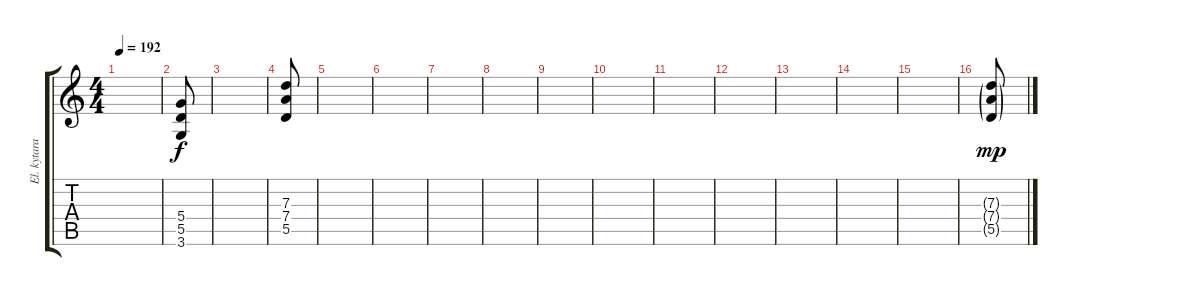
\track ("El. kytara" "El. kytara") {instrument distortionguitar}
\staff {score tabs}
\tuning (E4 B3 G3 D3 A2 E2) {hide}
\ts (4 4)
\tempo 192
\clef g2
\ks c
|
(5.4 5.5 3.6).8 |
|
(7.3 7.4 5.5).8 |
|
|
|
|
|
|
|
|
|
|
|
(7.3{g} 7.4{g} 5.5{g}).8{dy mp}
